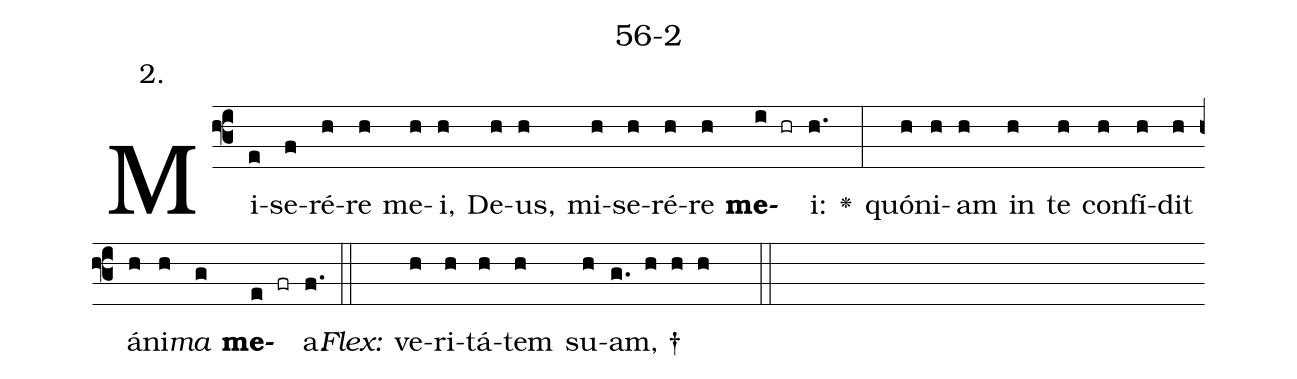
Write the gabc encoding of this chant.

name: 56-2;
annotation: 2.;
%%
(f3)Mi(e)se(f)ré(h)re(h) me(h)i,(h) De(h)us,(h) mi(h)se(h)ré(h)re(h) <b>me</b>(i hr)i:(h.) <v>\greheightstar</v>(:) quón(h)i(h)am(h) in(h) te(h) con(h)fí(h)dit(h) á(h)ni(h)<i>ma</i>(g) <b>me</b>(e fr)a.(f.) (::)
<i>Flex:</i>()  ve(h)ri(h)tá(h)tem(h) su(h)am, †(g. h h h  ::)

%E(h) u(h) o(h) u(g) a(e) e.(f.) (::)
